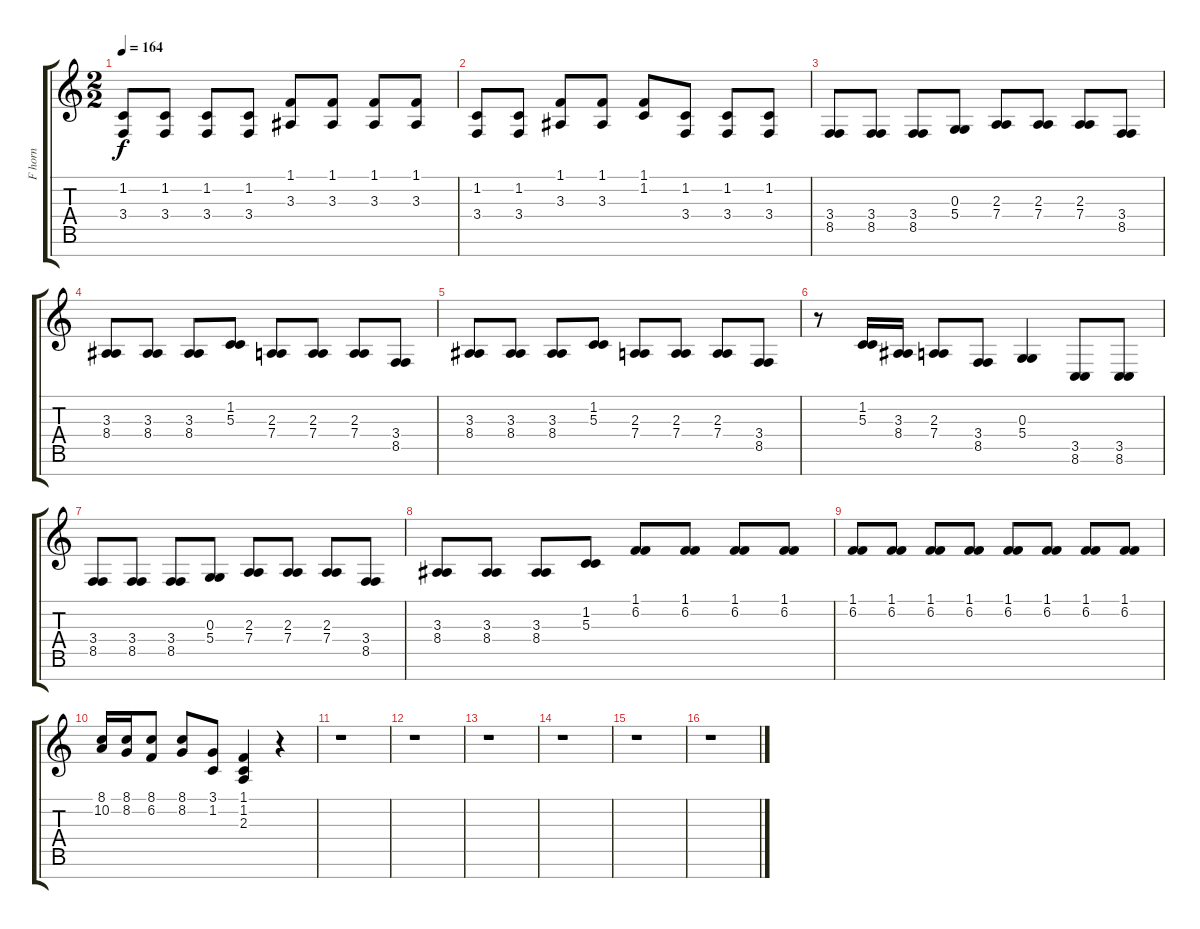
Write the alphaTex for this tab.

\track ("F horn" "F horn") {instrument frenchhorn}
\staff {score tabs}
\tuning (E4 B3 G3 D3 A2 E2 B1) {hide}
\ts (2 2)
\tempo 164
\clef g2
\ks c
(1.2 3.4).8{dy f} (1.2 3.4).8 (1.2 3.4).8 (1.2 3.4).8 (1.1 3.3).8 (1.1 3.3).8 (1.1 3.3).8 (1.1 3.3).8 |
(1.2 3.4).8 (1.2 3.4).8 (1.1 3.3).8 (1.1 3.3).8 (1.1 1.2).8 (1.2 3.4).8 (1.2 3.4).8 (1.2 3.4).8 |
(3.4 8.5).8 (3.4 8.5).8 (3.4 8.5).8 (0.3 5.4).8 (2.3 7.4).8 (2.3 7.4).8 (2.3 7.4).8 (3.4 8.5).8 |
(3.3 8.4).8 (3.3 8.4).8 (3.3 8.4).8 (1.2 5.3).8 (2.3 7.4).8 (2.3 7.4).8 (2.3 7.4).8 (3.4 8.5).8 |
(3.3 8.4).8 (3.3 8.4).8 (3.3 8.4).8 (1.2 5.3).8 (2.3 7.4).8 (2.3 7.4).8 (2.3 7.4).8 (3.4 8.5).8 |
r.8 (1.2 5.3).16 (3.3 8.4).16 (2.3 7.4).8 (3.4 8.5).8 (0.3 5.4).4 (3.5 8.6).8 (3.5 8.6).8 |
(3.4 8.5).8 (3.4 8.5).8 (3.4 8.5).8 (0.3 5.4).8 (2.3 7.4).8 (2.3 7.4).8 (2.3 7.4).8 (3.4 8.5).8 |
(3.3 8.4).8 (3.3 8.4).8 (3.3 8.4).8 (1.2 5.3).8 (1.1 6.2).8 (1.1 6.2).8 (1.1 6.2).8 (1.1 6.2).8 |
(1.1 6.2).8 (1.1 6.2).8 (1.1 6.2).8 (1.1 6.2).8 (1.1 6.2).8 (1.1 6.2).8 (1.1 6.2).8 (1.1 6.2).8 |
(8.1 10.2).16 (8.1 8.2).16 (8.1 6.2).8 (8.1 8.2).8 (3.1 1.2).8 (1.1 1.2 2.3).4 r.4 |
r.1 |
r.1 |
r.1 |
r.1 |
r.1 |
r.1
